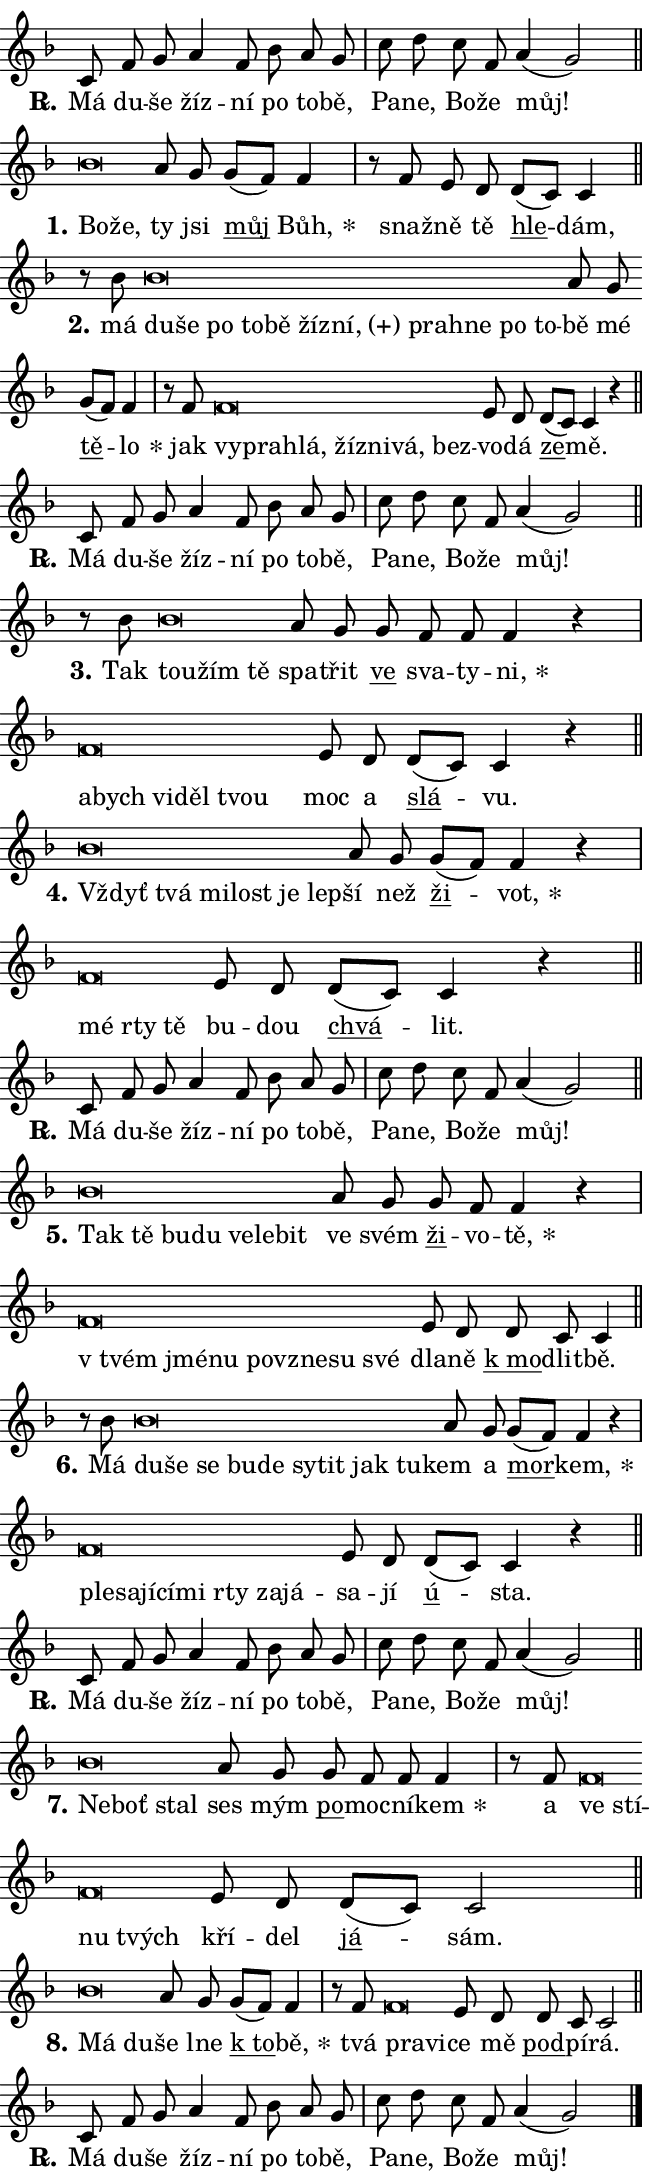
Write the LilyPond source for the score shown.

\version "2.24.0"
\header { tagline = "" }
\paper {
  indent = 0\cm
  top-margin = 0\cm
  right-margin = 0.13\cm % to fit lyric hyphens
  bottom-margin = 0\cm
  left-margin = 0\cm
  paper-width = 11\cm
  page-breaking = #ly:one-page-breaking
  system-system-spacing.basic-distance = #11
  score-system-spacing.basic-distance = #11
  ragged-last = ##f
}


%% Author: Thomas Morley
%% https://lists.gnu.org/archive/html/lilypond-user/2020-05/msg00002.html
#(define (line-position grob)
"Returns position of @var[grob} in current system:
   @code{'start}, if at first time-step
   @code{'end}, if at last time-step
   @code{'middle} otherwise
"
  (let* ((col (ly:item-get-column grob))
         (ln (ly:grob-object col 'left-neighbor))
         (rn (ly:grob-object col 'right-neighbor))
         (col-to-check-left (if (ly:grob? ln) ln col))
         (col-to-check-right (if (ly:grob? rn) rn col))
         (break-dir-left
           (and
             (ly:grob-property col-to-check-left 'non-musical #f)
             (ly:item-break-dir col-to-check-left)))
         (break-dir-right
           (and
             (ly:grob-property col-to-check-right 'non-musical #f)
             (ly:item-break-dir col-to-check-right))))
        (cond ((eqv? 1 break-dir-left) 'start)
              ((eqv? -1 break-dir-right) 'end)
              (else 'middle))))

#(define (tranparent-at-line-position vctor)
  (lambda (grob)
  "Relying on @code{line-position} select the relevant enry from @var{vctor}.
Used to determine transparency,"
    (case (line-position grob)
      ((end) (not (vector-ref vctor 0)))
      ((middle) (not (vector-ref vctor 1)))
      ((start) (not (vector-ref vctor 2))))))

noteHeadBreakVisibility =
#(define-music-function (break-visibility)(vector?)
"Makes @code{NoteHead}s transparent relying on @var{break-visibility}"
#{
  \override NoteHead.transparent =
    #(tranparent-at-line-position break-visibility)
#})

#(define delete-ledgers-for-transparent-note-heads
  (lambda (grob)
    "Reads whether a @code{NoteHead} is transparent.
If so this @code{NoteHead} is removed from @code{'note-heads} from
@var{grob}, which is supposed to be @code{LedgerLineSpanner}.
As a result ledgers are not printed for this @code{NoteHead}"
    (let* ((nhds-array (ly:grob-object grob 'note-heads))
           (nhds-list
             (if (ly:grob-array? nhds-array)
                 (ly:grob-array->list nhds-array)
                 '()))
           ;; Relies on the transparent-property being done before
           ;; Staff.LedgerLineSpanner.after-line-breaking is executed.
           ;; This is fragile ...
           (to-keep
             (remove
               (lambda (nhd)
                 (ly:grob-property nhd 'transparent #f))
               nhds-list)))
      ;; TODO find a better method to iterate over grob-arrays, similiar
      ;; to filter/remove etc for lists
      ;; For now rebuilt from scratch
      (set! (ly:grob-object grob 'note-heads)  '())
      (for-each
        (lambda (nhd)
          (ly:pointer-group-interface::add-grob grob 'note-heads nhd))
        to-keep))))

squashNotes = {
  \override NoteHead.X-extent = #'(-0.2 . 0.2)
  \override NoteHead.Y-extent = #'(-0.75 . 0)
  \override NoteHead.stencil =
    #(lambda (grob)
       (let ((pos (ly:grob-property grob 'staff-position)))
         (begin
           (if (< pos -7) (display "ERROR: Lower brevis then expected\n") (display ""))
           (if (<= pos -6) ly:text-interface::print ly:note-head::print))))
}
unSquashNotes = {
  \revert NoteHead.X-extent
  \revert NoteHead.Y-extent
  \revert NoteHead.stencil
}

hideNotes = \noteHeadBreakVisibility #begin-of-line-visible
unHideNotes = \noteHeadBreakVisibility #all-visible

% work-around for resetting accidentals
% https://lilypond.org/doc/v2.23/Documentation/notation/displaying-rhythms#unmetered-music
cadenzaMeasure = {
  \cadenzaOff
  \partial 1024 s1024
  \cadenzaOn
}

#(define-markup-command (accent layout props text) (markup?)
  "Underline accented syllable"
  (interpret-markup layout props
    #{\markup \override #'(offset . 4.3) \underline { #text }#}))

responsum = \markup \concat {
  "R" \hspace #-1.05 \path #0.1 #'((moveto 0 0.07) (lineto 0.9 0.8)) \hspace #0.05 "."
}

spaceSize = #0.6828661417322834 % exact space size for TeX Gyre Schola

\layout {
  \context {
    \Staff
    \remove "Time_signature_engraver"
    \override LedgerLineSpanner.after-line-breaking = #delete-ledgers-for-transparent-note-heads
  }
  \context {
    \Lyrics {
      \override LyricSpace.minimum-distance = \spaceSize
      \override LyricText.font-name = #"TeX Gyre Schola"
      \override LyricText.font-size = 1
      \override StanzaNumber.font-name = #"TeX Gyre Schola Bold"
      \override StanzaNumber.font-size = 1
    }
  }
  \context {
    \Score 
    \override NoteHead.text =
      #(lambda (grob) 
        (let ((pos (ly:grob-property grob 'staff-position)))
          #{\markup {
            \combine
              \halign #-0.55 \raise #(if (= pos -6) 0 0.5) \override #'(thickness . 2) \draw-line #'(3.2 . 0)
              \musicglyph "noteheads.sM1"
          }#}))
  }
}

% magnetic-lyrics.ily
%
%   written by
%     Jean Abou Samra <jean@abou-samra.fr>
%     Werner Lemberg <wl@gnu.org>
%
%   adapted by
%     Jiri Hon <jiri.hon@gmail.com>
%
% Version 2022-Apr-15

% https://www.mail-archive.com/lilypond-user@gnu.org/msg149350.html

#(define (Left_hyphen_pointer_engraver context)
   "Collect syllable-hyphen-syllable occurrences in lyrics and store
them in properties.  This engraver only looks to the left.  For
example, if the lyrics input is @code{foo -- bar}, it does the
following.

@itemize @bullet
@item
Set the @code{text} property of the @code{LyricHyphen} grob between
@q{foo} and @q{bar} to @code{foo}.

@item
Set the @code{left-hyphen} property of the @code{LyricText} grob with
text @q{foo} to the @code{LyricHyphen} grob between @q{foo} and
@q{bar}.
@end itemize

Use this auxiliary engraver in combination with the
@code{lyric-@/text::@/apply-@/magnetic-@/offset!} hook."
   (let ((hyphen #f)
         (text #f))
     (make-engraver
      (acknowledgers
       ((lyric-syllable-interface engraver grob source-engraver)
        (set! text grob)))
      (end-acknowledgers
       ((lyric-hyphen-interface engraver grob source-engraver)
        ;(when (not (grob::has-interface grob 'lyric-space-interface))
          (set! hyphen grob)));)
      ((stop-translation-timestep engraver)
       (when (and text hyphen)
         (ly:grob-set-object! text 'left-hyphen hyphen))
       (set! text #f)
       (set! hyphen #f)))))

#(define (lyric-text::apply-magnetic-offset! grob)
   "If the space between two syllables is less than the value in
property @code{LyricText@/.details@/.squash-threshold}, move the right
syllable to the left so that it gets concatenated with the left
syllable.

Use this function as a hook for
@code{LyricText@/.after-@/line-@/breaking} if the
@code{Left_@/hyphen_@/pointer_@/engraver} is active."
   (let ((hyphen (ly:grob-object grob 'left-hyphen #f)))
     (when hyphen
       (let ((left-text (ly:spanner-bound hyphen LEFT)))
         (when (grob::has-interface left-text 'lyric-syllable-interface)
           (let* ((common (ly:grob-common-refpoint grob left-text X))
                  (this-x-ext (ly:grob-extent grob common X))
                  (left-x-ext
                   (begin
                     ;; Trigger magnetism for left-text.
                     (ly:grob-property left-text 'after-line-breaking)
                     (ly:grob-extent left-text common X)))
                  ;; `delta` is the gap width between two syllables.
                  (delta (- (interval-start this-x-ext)
                            (interval-end left-x-ext)))
                  (details (ly:grob-property grob 'details))
                  (threshold (assoc-get 'squash-threshold details 0.2)))
             (when (< delta threshold)
               (let* (;; We have to manipulate the input text so that
                      ;; ligatures crossing syllable boundaries are not
                      ;; disabled.  For languages based on the Latin
                      ;; script this is essentially a beautification.
                      ;; However, for non-Western scripts it can be a
                      ;; necessity.
                      (lt (ly:grob-property left-text 'text))
                      (rt (ly:grob-property grob 'text))
                      (is-space (grob::has-interface hyphen 'lyric-space-interface))
                      (space (if is-space " " ""))
                      (extra-delta (if is-space spaceSize 0))
                      ;; Append new syllable.
                      (ltrt-space (if (and (string? lt) (string? rt))
                                (string-append lt space rt)
                                (make-concat-markup (list lt space rt))))
                      ;; Right-align `ltrt` to the right side.
                      (ltrt-space-markup (grob-interpret-markup
                               grob
                               (make-translate-markup
                                (cons (interval-length this-x-ext) 0)
                                (make-right-align-markup ltrt-space)))))
                 (begin
                   ;; Don't print `left-text`.
                   (ly:grob-set-property! left-text 'stencil #f)
                   ;; Set text and stencil (which holds all collected
                   ;; syllables so far) and shift it to the left.
                   (ly:grob-set-property! grob 'text ltrt-space)
                   (ly:grob-set-property! grob 'stencil ltrt-space-markup)
                   (ly:grob-translate-axis! grob (- (- delta extra-delta)) X))))))))))


#(define (lyric-hyphen::displace-bounds-first grob)
   ;; Make very sure this callback isn't triggered too early.
   (let ((left (ly:spanner-bound grob LEFT))
         (right (ly:spanner-bound grob RIGHT)))
     (ly:grob-property left 'after-line-breaking)
     (ly:grob-property right 'after-line-breaking)
     (ly:lyric-hyphen::print grob)))

squashThreshold = #0.4

\layout {
  \context {
    \Lyrics
    \consists #Left_hyphen_pointer_engraver
    \override LyricText.after-line-breaking =
      #lyric-text::apply-magnetic-offset!
    \override LyricHyphen.stencil = #lyric-hyphen::displace-bounds-first
    \override LyricText.details.squash-threshold = \squashThreshold
    \override LyricHyphen.minimum-distance = 0
    \override LyricHyphen.minimum-length = \squashThreshold
  }
}

squashText = \override LyricText.details.squash-threshold = 9999
unSquashText = \override LyricText.details.squash-threshold = \squashThreshold

leftText = \override LyricText.self-alignment-X = #LEFT
unLeftText = \revert LyricText.self-alignment-X

starOffset = #(lambda (grob) 
                (let ((x_offset (ly:self-alignment-interface::aligned-on-x-parent grob)))
                  (if (= x_offset 0) 0 (+ x_offset 1.2))))

star = #(define-music-function (syllable)(string?)
"Append star separator at the end of a syllable"
#{
  \once \override LyricText.X-offset = #starOffset
  \lyricmode { \markup {
    #syllable
    \override #'((font-name . "TeX Gyre Schola Bold")) \hspace #0.2 \lower #0.65 \larger "*"
  } }
#})

starAccent = #(define-music-function (syllable)(string?)
"Append star separator at the end of a syllable and make accent"
#{
  \once \override LyricText.X-offset = #starOffset
  \lyricmode { \markup {
    \accent #syllable
    \override #'((font-name . "TeX Gyre Schola Bold")) \hspace #0.2 \lower #0.65 \larger "*"
  } }
#})

breath = #(define-music-function (syllable)(string?)
"Append breathing indicator at the end of a syllable"
#{
  \lyricmode { \markup { #syllable "+" } }
#})

optionalBreath = #(define-music-function (syllable)(string?)
"Append optional breathing indicator at the end of a syllable"
#{
  \lyricmode { \markup { #syllable "(+)" } }
#})


\score {
    <<
        \new Voice = "melody" { \cadenzaOn \key f \major \relative { c'8 f g a4 f8 \bar "" bes a g \cadenzaMeasure \bar "|" c d c f, a4( g2) \cadenzaMeasure \bar "||" \break } }
        \new Lyrics \lyricsto "melody" { \lyricmode { \set stanza = \responsum
Má du -- še žíz -- ní po to -- bě, Pa -- ne, Bo -- že můj! } }
    >>
    \layout {}
}

\score {
    <<
        \new Voice = "melody" { \cadenzaOn \key f \major \relative { \squashNotes bes'\breve*1/16 \hideNotes \breve*1/16 \bar "" \unHideNotes \unSquashNotes a8 g \bar "" g[( f)] f4 \cadenzaMeasure \bar "|" r8 f e8 d \bar "" d[( c)] c4 \cadenzaMeasure \bar "||" \break } }
        \new Lyrics \lyricsto "melody" { \lyricmode { \set stanza = "1."
\leftText Bo -- \squashText že, \unLeftText \unSquashText ty jsi \markup \accent můj \star Bůh, snaž -- ně tě \markup \accent hle -- dám, } }
    >>
    \layout {}
}

\score {
    <<
        \new Voice = "melody" { \cadenzaOn \key f \major \relative { r8 bes'8 \squashNotes bes\breve*1/16 \hideNotes \breve*1/16 \bar "" \breve*1/16 \bar "" \breve*1/16 \bar "" \breve*1/16 \bar "" \breve*1/16 \bar "" \breve*1/16 \bar "" \breve*1/16 \bar "" \breve*1/16 \bar "" \breve*1/16 \breve*1/16 \bar "" \unHideNotes \unSquashNotes a8 g \bar "" g[( f)] f4 \cadenzaMeasure \bar "|" r8 f8 \squashNotes f\breve*1/16 \hideNotes \breve*1/16 \bar "" \breve*1/16 \bar "" \breve*1/16 \bar "" \breve*1/16 \bar "" \breve*1/16 \breve*1/16 \bar "" \unHideNotes \unSquashNotes e8 d \bar "" d[( c)] c4 r \cadenzaMeasure \bar "||" \break } }
        \new Lyrics \lyricsto "melody" { \lyricmode { \set stanza = "2."
má \leftText du -- \squashText še po to -- bě žíz -- \optionalBreath ní, pra -- hne po to -- \unLeftText \unSquashText bě mé \markup \accent tě -- \star lo jak \leftText vy -- \squashText pra -- hlá, žíz -- ni -- vá, bez -- \unLeftText \unSquashText vo -- dá \markup \accent ze -- mě. } }
    >>
    \layout {}
}

\score {
    <<
        \new Voice = "melody" { \cadenzaOn \key f \major \relative { c'8 f g a4 f8 \bar "" bes a g \cadenzaMeasure \bar "|" c d c f, a4( g2) \cadenzaMeasure \bar "||" \break } }
        \new Lyrics \lyricsto "melody" { \lyricmode { \set stanza = \responsum
Má du -- še žíz -- ní po to -- bě, Pa -- ne, Bo -- že můj! } }
    >>
    \layout {}
}

\score {
    <<
        \new Voice = "melody" { \cadenzaOn \key f \major \relative { r8 bes'8 \squashNotes bes\breve*1/16 \hideNotes \breve*1/16 \breve*1/16 \bar "" \unHideNotes \unSquashNotes a8 g \bar "" g f f f4 r \cadenzaMeasure \bar "|" \squashNotes f\breve*1/16 \hideNotes \breve*1/16 \bar "" \breve*1/16 \bar "" \breve*1/16 \breve*1/16 \bar "" \unHideNotes \unSquashNotes e8 d \bar "" d[( c)] c4 r \cadenzaMeasure \bar "||" \break } }
        \new Lyrics \lyricsto "melody" { \lyricmode { \set stanza = "3."
Tak \leftText tou -- \squashText žím tě \unLeftText \unSquashText spa -- třit \markup \accent ve sva -- ty -- \star ni, \leftText a -- \squashText bych vi -- děl tvou \unLeftText \unSquashText moc a \markup \accent slá -- vu. } }
    >>
    \layout {}
}

\score {
    <<
        \new Voice = "melody" { \cadenzaOn \key f \major \relative { \squashNotes bes'\breve*1/16 \hideNotes \breve*1/16 \bar "" \breve*1/16 \bar "" \breve*1/16 \bar "" \breve*1/16 \breve*1/16 \bar "" \unHideNotes \unSquashNotes a8 g \bar "" g[( f)] f4 r \cadenzaMeasure \bar "|" \squashNotes f\breve*1/16 \hideNotes \breve*1/16 \breve*1/16 \bar "" \unHideNotes \unSquashNotes e8 d \bar "" d[( c)] c4 r \cadenzaMeasure \bar "||" \break } }
        \new Lyrics \lyricsto "melody" { \lyricmode { \set stanza = "4."
\leftText Vždyť \squashText tvá mi -- lost je lep -- \unLeftText \unSquashText ší než \markup \accent ži -- \star vot, \leftText mé \squashText rty tě \unLeftText \unSquashText bu -- dou \markup \accent chvá -- lit. } }
    >>
    \layout {}
}

\score {
    <<
        \new Voice = "melody" { \cadenzaOn \key f \major \relative { c'8 f g a4 f8 \bar "" bes a g \cadenzaMeasure \bar "|" c d c f, a4( g2) \cadenzaMeasure \bar "||" \break } }
        \new Lyrics \lyricsto "melody" { \lyricmode { \set stanza = \responsum
Má du -- še žíz -- ní po to -- bě, Pa -- ne, Bo -- že můj! } }
    >>
    \layout {}
}

\score {
    <<
        \new Voice = "melody" { \cadenzaOn \key f \major \relative { \squashNotes bes'\breve*1/16 \hideNotes \breve*1/16 \bar "" \breve*1/16 \bar "" \breve*1/16 \bar "" \breve*1/16 \bar "" \breve*1/16 \breve*1/16 \bar "" \unHideNotes \unSquashNotes a8 g \bar "" g f f4 r \cadenzaMeasure \bar "|" \squashNotes f\breve*1/16 \hideNotes \breve*1/16 \bar "" \breve*1/16 \bar "" \breve*1/16 \bar "" \breve*1/16 \bar "" \breve*1/16 \breve*1/16 \bar "" \unHideNotes \unSquashNotes e8 d \bar "" d c c4 \cadenzaMeasure \bar "||" \break } }
        \new Lyrics \lyricsto "melody" { \lyricmode { \set stanza = "5."
\leftText Tak \squashText tě bu -- du ve -- le -- bit \unLeftText \unSquashText ve svém \markup \accent ži -- vo -- \star tě, \leftText "v tvém" \squashText jmé -- nu po -- vzne -- su své \unLeftText \unSquashText dla -- ně \markup \accent "k mo" -- dlit -- bě. } }
    >>
    \layout {}
}

\score {
    <<
        \new Voice = "melody" { \cadenzaOn \key f \major \relative { r8 bes'8 \squashNotes bes\breve*1/16 \hideNotes \breve*1/16 \bar "" \breve*1/16 \bar "" \breve*1/16 \bar "" \breve*1/16 \bar "" \breve*1/16 \bar "" \breve*1/16 \bar "" \breve*1/16 \breve*1/16 \bar "" \unHideNotes \unSquashNotes a8 g \bar "" g[( f)] f4 r \cadenzaMeasure \bar "|" \squashNotes f\breve*1/16 \hideNotes \breve*1/16 \bar "" \breve*1/16 \bar "" \breve*1/16 \bar "" \breve*1/16 \bar "" \breve*1/16 \bar "" \breve*1/16 \breve*1/16 \bar "" \unHideNotes \unSquashNotes e8 d \bar "" d[( c)] c4 r \cadenzaMeasure \bar "||" \break } }
        \new Lyrics \lyricsto "melody" { \lyricmode { \set stanza = "6."
Má \leftText du -- \squashText še se bu -- de sy -- tit jak tu -- \unLeftText \unSquashText kem a \markup \accent mor -- \star kem, \leftText ple -- \squashText sa -- jí -- cí -- mi rty za -- já -- \unLeftText \unSquashText sa -- jí \markup \accent ú -- sta. } }
    >>
    \layout {}
}

\score {
    <<
        \new Voice = "melody" { \cadenzaOn \key f \major \relative { c'8 f g a4 f8 \bar "" bes a g \cadenzaMeasure \bar "|" c d c f, a4( g2) \cadenzaMeasure \bar "||" \break } }
        \new Lyrics \lyricsto "melody" { \lyricmode { \set stanza = \responsum
Má du -- še žíz -- ní po to -- bě, Pa -- ne, Bo -- že můj! } }
    >>
    \layout {}
}

\score {
    <<
        \new Voice = "melody" { \cadenzaOn \key f \major \relative { \squashNotes bes'\breve*1/16 \hideNotes \breve*1/16 \breve*1/16 \bar "" \unHideNotes \unSquashNotes a8 g \bar "" g f f f4 \cadenzaMeasure \bar "|" r8 f8 \squashNotes f\breve*1/16 \hideNotes \breve*1/16 \bar "" \breve*1/16 \breve*1/16 \bar "" \unHideNotes \unSquashNotes e8 d \bar "" d[( c)] c2 \cadenzaMeasure \bar "||" \break } }
        \new Lyrics \lyricsto "melody" { \lyricmode { \set stanza = "7."
\leftText Ne -- \squashText boť stal \unLeftText \unSquashText ses mým \markup \accent po -- moc -- ní -- \star kem a \leftText ve \squashText stí -- nu tvých \unLeftText \unSquashText kří -- del \markup \accent já -- sám. } }
    >>
    \layout {}
}

\score {
    <<
        \new Voice = "melody" { \cadenzaOn \key f \major \relative { \squashNotes bes'\breve*1/16 \hideNotes \breve*1/16 \bar "" \unHideNotes \unSquashNotes a8 g \bar "" g[( f)] f4 \cadenzaMeasure \bar "|" r8 f8 \squashNotes f\breve*1/16 \hideNotes \breve*1/16 \bar "" \unHideNotes \unSquashNotes e8 d \bar "" d c c2 \cadenzaMeasure \bar "||" \break } }
        \new Lyrics \lyricsto "melody" { \lyricmode { \set stanza = "8."
\leftText Má \squashText du -- \unLeftText \unSquashText še lne \markup \accent "k to" -- \star bě, tvá \leftText pra -- \squashText vi -- \unLeftText \unSquashText ce mě \markup \accent pod -- pí -- rá. } }
    >>
    \layout {}
}

\score {
    <<
        \new Voice = "melody" { \cadenzaOn \key f \major \relative { c'8 f g a4 f8 \bar "" bes a g \cadenzaMeasure \bar "|" c d c f, a4( g2) \cadenzaMeasure \bar "||" \break } \bar "|." }
        \new Lyrics \lyricsto "melody" { \lyricmode { \set stanza = \responsum
Má du -- še žíz -- ní po to -- bě, Pa -- ne, Bo -- že můj! } }
    >>
    \layout {}
}
